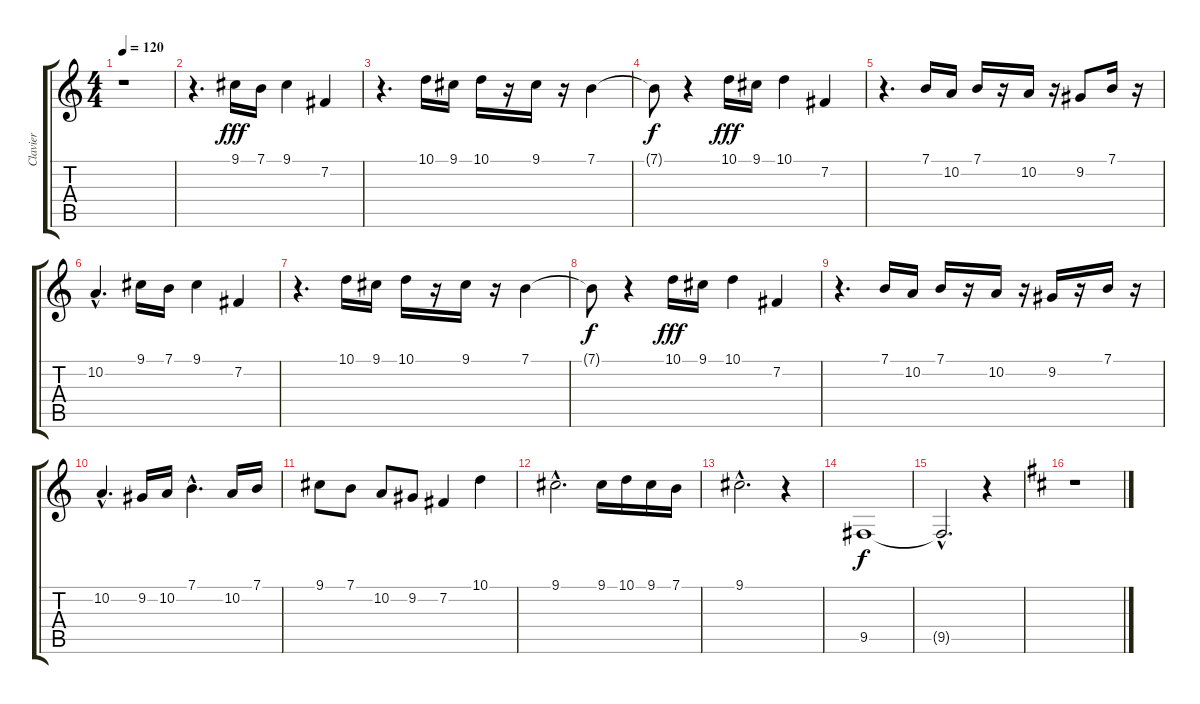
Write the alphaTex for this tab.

\track ("Clavier" "Clavier") {instrument trombone}
\staff {score tabs}
\tuning (E4 B3 G3 D3 A2 E2) {hide}
\ts (4 4)
\tempo 120
\clef g2
\ks c
r.1{dy f} |
r.4{d} 9.1.16{dy fff} 7.1.16 9.1.4 7.2.4 |
r.4{d} 10.1.16 9.1.16 10.1.16 r.16 9.1.16 r.16 7.1.4 |
7.1{t}.8{dy f} r.4 10.1.16{dy fff} 9.1.16 10.1.4 7.2.4 |
r.4{d} 7.1.16 10.2.16 7.1.16 r.16 10.2.16 r.16 9.2.8 7.1.16 r.16 |
10.2{hac}.4{d} 9.1.16 7.1.16 9.1.4 7.2.4 |
r.4{d} 10.1.16 9.1.16 10.1.16 r.16 9.1.16 r.16 7.1.4 |
7.1{t}.8{dy f} r.4 10.1.16{dy fff} 9.1.16 10.1.4 7.2.4 |
r.4{d} 7.1.16 10.2.16 7.1.16 r.16 10.2.16 r.16 9.2.16 r.16 7.1.16 r.16 |
10.2{hac}.4{d} 9.2.16 10.2.16 7.1{hac}.4{d} 10.2.16 7.1.16 |
9.1.8 7.1.8 10.2.8 9.2.8 7.2.4 10.1.4 |
9.1{hac}.2{d} 9.1.16 10.1.16 9.1.16 7.1.16 |
9.1{hac}.2{d} r.4 |
9.5.1{dy f} |
9.5{hac t}.2{d} r.4 |
\ks d
r.1
